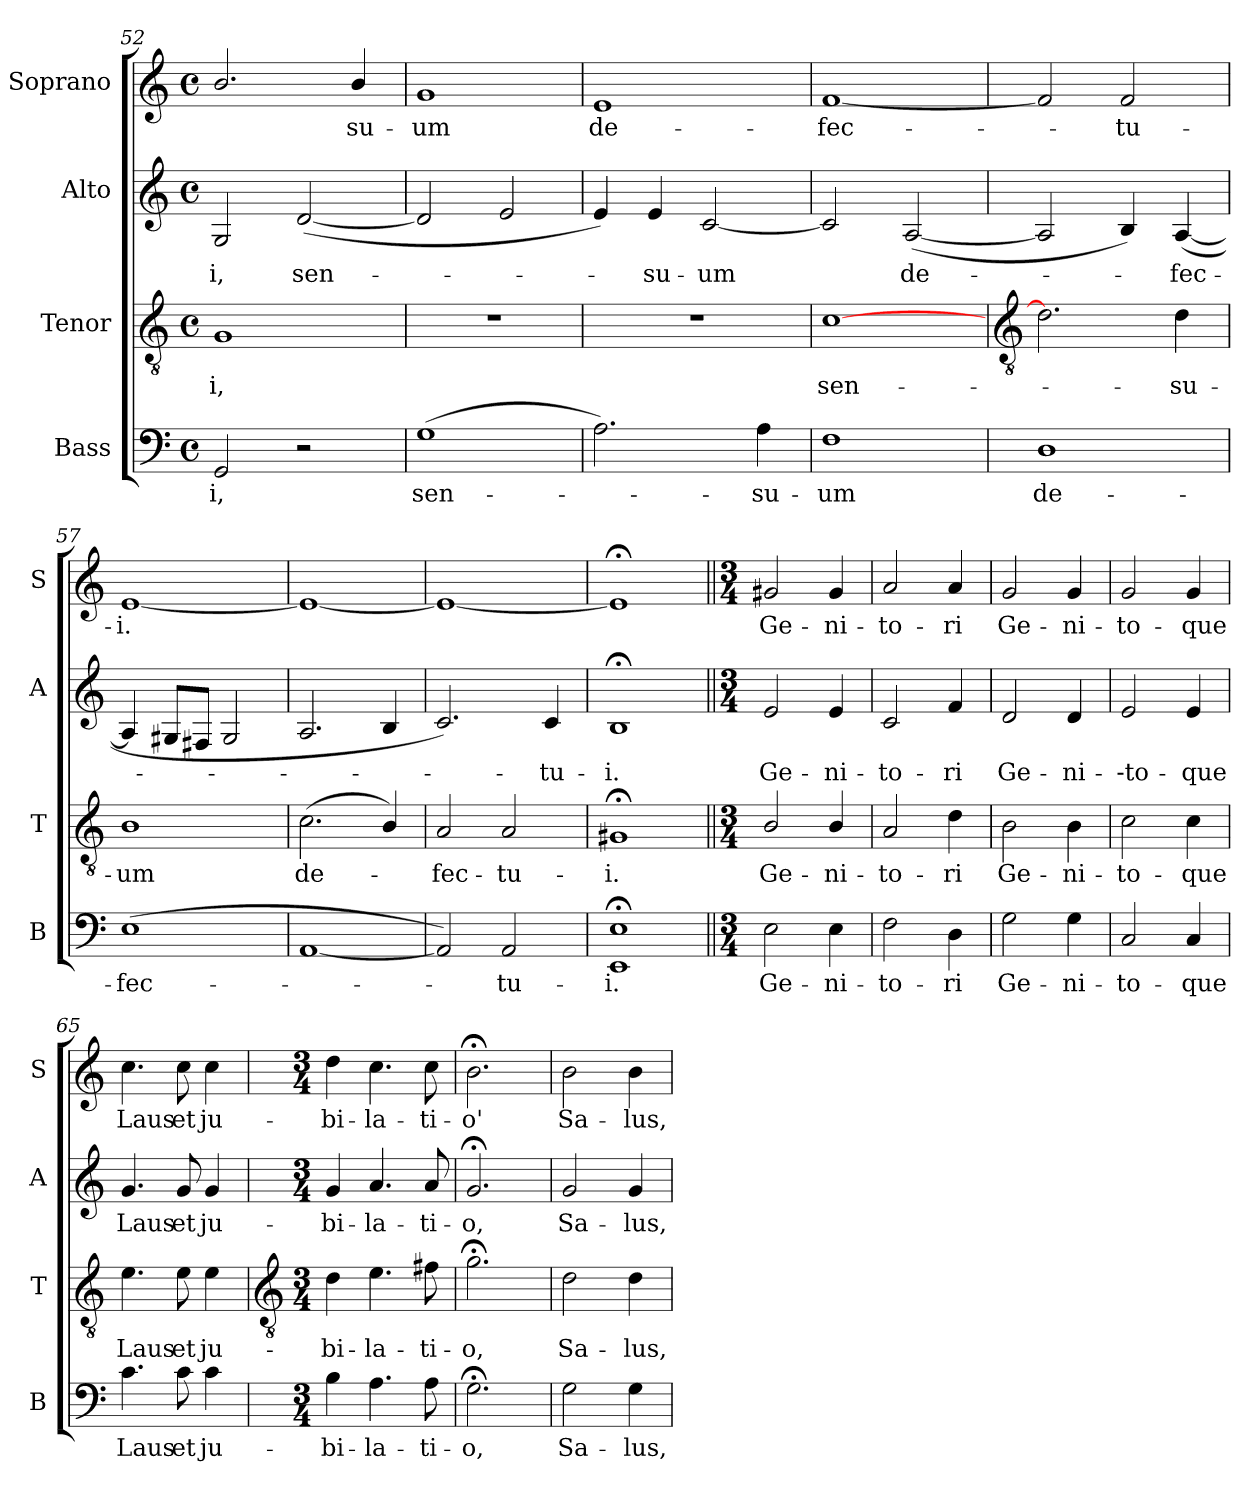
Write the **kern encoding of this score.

**kern	**text	**kern	**text	**kern	**text	**kern	**text
*part4	*part4	*part3	*part3	*part2	*part2	*part1	*part1
*staff4	*staff4	*staff3	*staff3	*staff2	*staff2	*staff1	*staff1
*I"Bass	*	*I"Tenor	*	*I"Alto	*	*I"Soprano	*
*I'B	*	*I'T	*	*I'A	*	*I'S	*
*clefF4	*	*clefGv2	*	*clefG2	*	*clefG2	*
*k[]	*	*k[]	*	*k[]	*	*k[]	*
*C:	*	*C:	*	*C:	*	*C:	*
*M4/4	*	*M4/4	*	*M4/4	*	*M4/4	*
*met(c)	*	*met(c)	*	*met(c)	*	*met(c)	*
=52	=52	=52	=52	=52	=52	=52	=52
!	!LO:LY:b	!	!LO:LY:b	!	!LO:LY:b	!	!
2GG	-i,	1G	-i,	2G	-i,	2.b/	.
!	!	!	!	!	!LO:LY:b	!	!
2r	.	.	.	(<[2d	sen-	.	.
!	!	!	!	!	!	!	!LO:LY:b
.	.	.	.	.	.	4b/	su-
=53	=53	=53	=53	=53	=53	=53	=53
!	!LO:LY:b	!	!	!	!	!	!LO:LY:b
(>1G	sen-	1r	.	2d]	.	1g	-um
.	.	.	.	2e	.	.	.
=54	=54	=54	=54	=54	=54	=54	=54
!	!	!	!	!	!	!	!LO:LY:b
2.A)	.	1r	.	4e)	.	1e	de-
!	!	!	!	!	!LO:LY:b	!	!
.	.	.	.	4e	su-	.	.
!	!	!	!	!	!LO:LY:b	!	!
.	.	.	.	[2c	-um	.	.
!	!LO:LY:b	!	!	!	!	!	!
4A	su-	.	.	.	.	.	.
=55	=55	=55	=55	=55	=55	=55	=55
!	!LO:LY:b	!	!LO:LY:b	!	!	!	!LO:LY:b
1F	-um	[1c	sen-	2c]	.	[1f	-fec-
!	!	!	!	!	!LO:LY:b	!	!
.	.	.	.	(<[2A	de-	.	.
!!LO:LB:g=z
=56	=56	=56	=56	=56	=56	=56	=56
*	*	*clefGv2	*	*	*	*	*
!	!LO:LY:b	!	!	!	!	!	!
1D	de-	2.d]	.	2A]	.	2f]	.
!	!	!	!	!	!	!	!LO:LY:b
.	.	.	.	4B)	.	2f	tu-
!	!	!	!LO:LY:b	!	!LO:LY:b	!	!
.	.	4d	su-	(<[4A	fec-	.	.
=57	=57	=57	=57	=57	=57	=57	=57
!	!LO:LY:b	!	!LO:LY:b	!	!	!	!LO:LY:b
(<1E	-fec-	1B	-um	4A]	.	[1e	-i.
.	.	.	.	8G#XL	.	.	.
.	.	.	.	8F#XJ	.	.	.
.	.	.	.	2G#	.	.	.
=58	=58	=58	=58	=58	=58	=58	=58
!	!	!	!LO:LY:b	!	!	!	!
[1AA	.	(<2.c	de-	2.A	.	1e_	.
.	.	4B/)	.	4B	.	.	.
=59	=59	=59	=59	=59	=59	=59	=59
!	!	!	!LO:LY:b	!	!	!	!
2AA])	.	2A	fec-	2.c)	.	1e_	.
!	!LO:LY:b	!	!LO:LY:b	!	!	!	!
2AA	tu-	2A	-tu-	.	.	.	.
!	!	!	!	!	!LO:LY:b	!	!
.	.	.	.	4c	tu-	.	.
=60	=60	=60	=60	=60	=60	=60	=60
!	!LO:LY:b	!	!LO:LY:b	!	!LO:LY:b	!	!
1EE;< 1E;<	-i.	1G#X;<	-i.	1B;<	-i.	1e;<]	.
=61||	=61||	=61||	=61||	=61||	=61||	=61||	=61||
*M3/4	*	*M3/4	*	*M3/4	*	*M3/4	*
!	!LO:LY:b	!	!LO:LY:b	!	!LO:LY:b	!	!LO:LY:b
2E	Ge-	2B/	Ge-	2e	Ge-	2g#X	Ge-
!	!LO:LY:b	!	!LO:LY:b	!	!LO:LY:b	!	!LO:LY:b
4E	-ni-	4B/	-ni-	4e	-ni-	4g#	-ni-
=62	=62	=62	=62	=62	=62	=62	=62
!	!LO:LY:b	!	!LO:LY:b	!	!LO:LY:b	!	!LO:LY:b
2F	-to-	2A	-to-	2c	-to-	2a	-to-
!	!LO:LY:b	!	!LO:LY:b	!	!LO:LY:b	!	!LO:LY:b
4D	-ri	4d	-ri	4f	-ri	4a	-ri
=63	=63	=63	=63	=63	=63	=63	=63
!	!LO:LY:b	!	!LO:LY:b	!	!LO:LY:b	!	!LO:LY:b
2G	Ge-	2B	Ge-	2d	Ge-	2g	Ge-
!	!LO:LY:b	!	!LO:LY:b	!	!LO:LY:b	!	!LO:LY:b
4G	-ni-	4B	-ni-	4d	-ni-	4g	-ni-
=64	=64	=64	=64	=64	=64	=64	=64
!	!LO:LY:b	!	!LO:LY:b	!	!LO:LY:b	!	!LO:LY:b
2C	-to-	2c	-to-	2e	--to-	2g	-to-
!	!LO:LY:b	!	!LO:LY:b	!	!LO:LY:b	!	!LO:LY:b
4C	-que	4c	-que	4e	-que	4g	-que
=65	=65	=65	=65	=65	=65	=65	=65
!	!LO:LY:b	!	!LO:LY:b	!	!LO:LY:b	!	!LO:LY:b
4.c	Laus	4.e	Laus	4.g	Laus	4.cc	Laus
!	!LO:LY:b	!	!LO:LY:b	!	!LO:LY:b	!	!LO:LY:b
8c	et	8e	et	8g	et	8cc	et
!	!LO:LY:b	!	!LO:LY:b	!	!LO:LY:b	!	!LO:LY:b
4c	ju-	4e	ju-	4g	ju-	4cc	ju-
!!LO:LB:g=z
=66	=66	=66	=66	=66	=66	=66	=66
*	*	*clefGv2	*	*	*	*	*
*M3/4	*	*M3/4	*	*M3/4	*	*M3/4	*
!	!LO:LY:b	!	!LO:LY:b	!	!LO:LY:b	!	!LO:LY:b
4B	-bi-	4d	-bi-	4g	-bi-	4dd	-bi-
!	!LO:LY:b	!	!LO:LY:b	!	!LO:LY:b	!	!LO:LY:b
4.A	-la-	4.e	-la-	4.a	-la-	4.cc	-la-
!	!LO:LY:b	!	!LO:LY:b	!	!LO:LY:b	!	!LO:LY:b
8A	-ti-	8f#X	-ti-	8a	-ti-	8cc	-ti-
=67	=67	=67	=67	=67	=67	=67	=67
!	!LO:LY:b	!	!LO:LY:b	!	!LO:LY:b	!	!LO:LY:b
2.G;<	-o,	2.g;<	-o,	2.g;</	-o,	2.b;<	-o'
=68	=68	=68	=68	=68	=68	=68	=68
!	!LO:LY:b	!	!LO:LY:b	!	!LO:LY:b	!	!LO:LY:b
2G	Sa-	2d	Sa-	2g/	Sa-	2b	Sa-
!	!LO:LY:b	!	!LO:LY:b	!	!LO:LY:b	!	!LO:LY:b
4G	-lus,	4d	-lus,	4g/	-lus,	4b	-lus,
=	=	=	=	=	=	=	=
*-	*-	*-	*-	*-	*-	*-	*-
